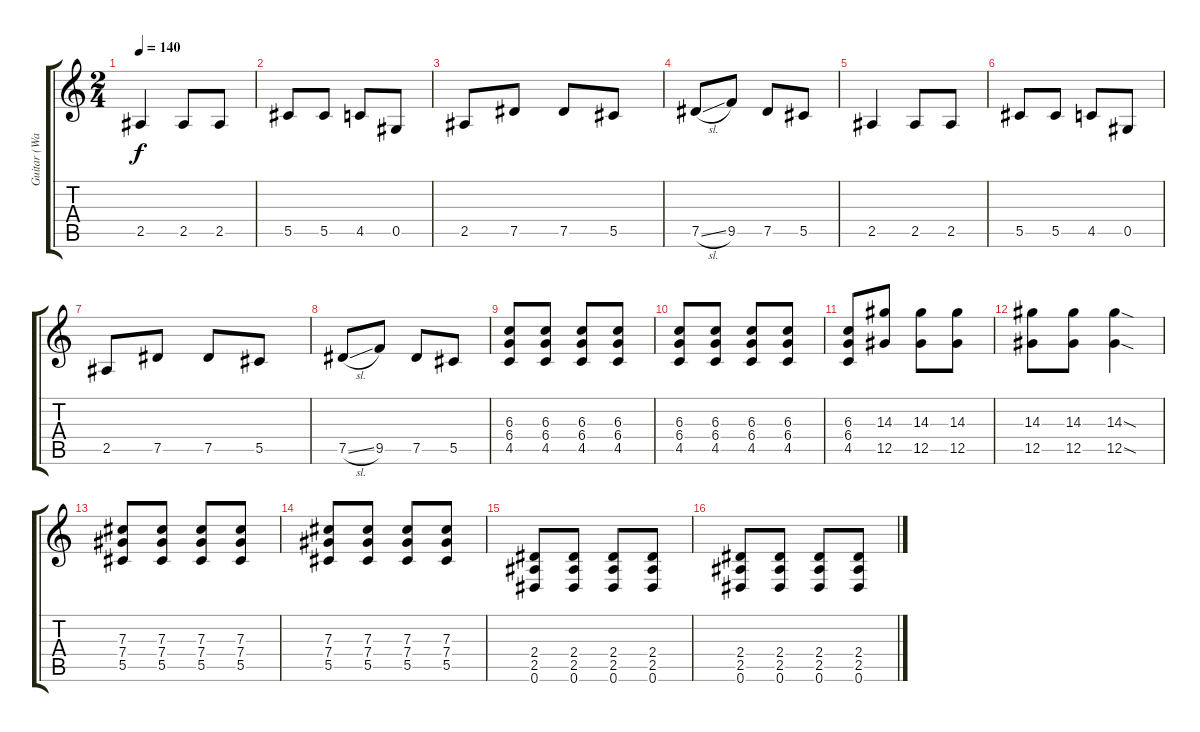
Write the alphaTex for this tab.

\track ("Guitar (Wade McNeil)" "Guitar (Wa") {instrument distortionguitar}
\staff {score tabs}
\tuning (Eb4 Bb3 Gb3 Db3 Ab2 Eb2) {hide}
\ts (2 4)
\tempo 140
\clef g2
\ks c
2.5.4{dy f} 2.5.8 2.5.8 |
5.5.8 5.5.8 4.5.8 0.5.8 |
2.5.8 7.5.8 7.5.8 5.5.8 |
7.5{sl}.8 9.5.8 7.5.8 5.5.8 |
2.5.4 2.5.8 2.5.8 |
5.5.8 5.5.8 4.5.8 0.5.8 |
2.5.8 7.5.8 7.5.8 5.5.8 |
7.5{sl}.8 9.5.8 7.5.8 5.5.8 |
(6.3 6.4 4.5).8 (6.3 6.4 4.5).8 (6.3 6.4 4.5).8 (6.3 6.4 4.5).8 |
(6.3 6.4 4.5).8 (6.3 6.4 4.5).8 (6.3 6.4 4.5).8 (6.3 6.4 4.5).8 |
(6.3 6.4 4.5).8 (14.3 12.5).8 (14.3 12.5).8 (14.3 12.5).8 |
(14.3 12.5).8 (14.3 12.5).8 (14.3{sod} 12.5{sod}).4 |
(7.3 7.4 5.5).8 (7.3 7.4 5.5).8 (7.3 7.4 5.5).8 (7.3 7.4 5.5).8 |
(7.3 7.4 5.5).8 (7.3 7.4 5.5).8 (7.3 7.4 5.5).8 (7.3 7.4 5.5).8 |
(2.4 2.5 0.6).8 (2.4 2.5 0.6).8 (2.4 2.5 0.6).8 (2.4 2.5 0.6).8 |
(2.4 2.5 0.6).8 (2.4 2.5 0.6).8 (2.4 2.5 0.6).8 (2.4 2.5 0.6).8
